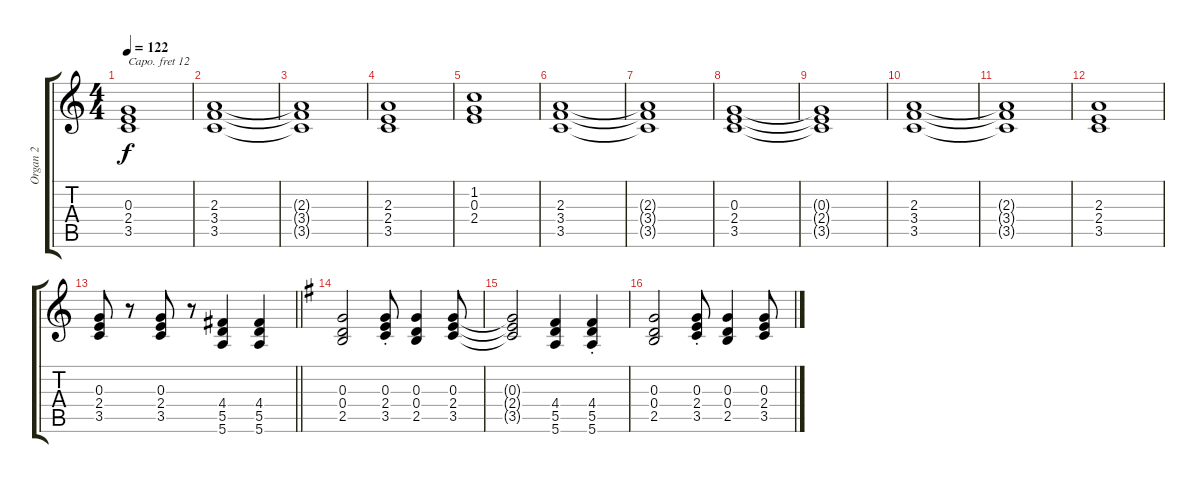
\track ("Organ 2" "Organ 2") {instrument drawbarorgan}
\staff {score tabs}
\capo 12
\tuning (E4 B3 G3 D3 A2 E2) {hide}
\ts (4 4)
\tempo 122
\clef g2
\ks c
(0.3{t} 2.4{t} 3.5{t}).1{dy f} |
(2.3 3.4 3.5).1 |
(2.3{t} 3.4{t} 3.5{t}).1 |
(2.3 2.4 3.5).1 |
(1.2 0.3 2.4).1 |
(2.3 3.4 3.5).1 |
(2.3{t} 3.4{t} 3.5{t}).1 |
(0.3 2.4 3.5).1 |
(0.3{t} 2.4{t} 3.5{t}).1 |
(2.3 3.4 3.5).1 |
(2.3{t} 3.4{t} 3.5{t}).1 |
(2.3 2.4 3.5).1 |
\barLineRight lightlight
(0.3 2.4 3.5).8 r.8 (0.3 2.4 3.5).8 r.8 (4.4 5.5 5.6).4 (4.4 5.5 5.6).4 |
\ks g
(0.3 0.4 2.5).2 (0.3{st} 2.4{st} 3.5{st}).8 (0.3 0.4 2.5).4 (0.3 2.4 3.5).8 |
(0.3{t} 2.4{t} 3.5{t}).2 (4.4 5.5 5.6).4 (4.4{st} 5.5{st} 5.6{st}).4 |
(0.3 0.4 2.5).2 (0.3{st} 2.4{st} 3.5{st}).8 (0.3 0.4 2.5).4 (0.3 2.4 3.5).8
